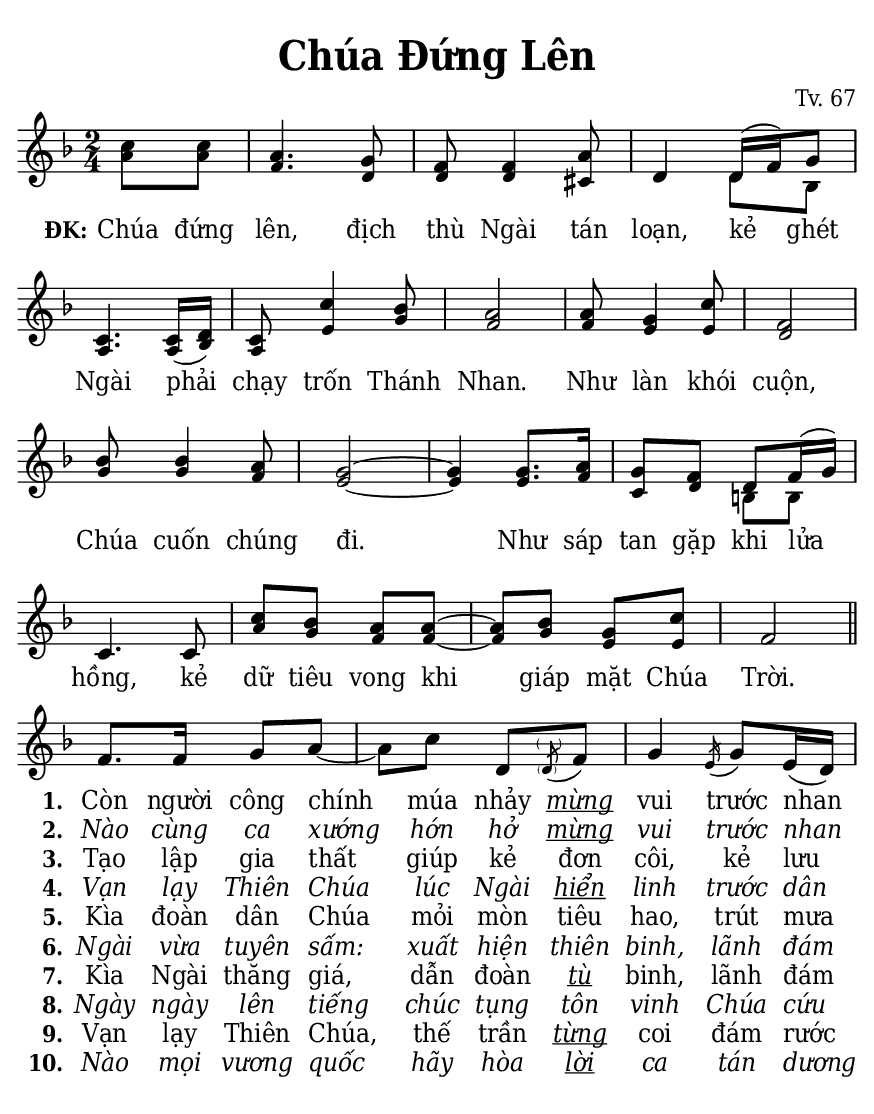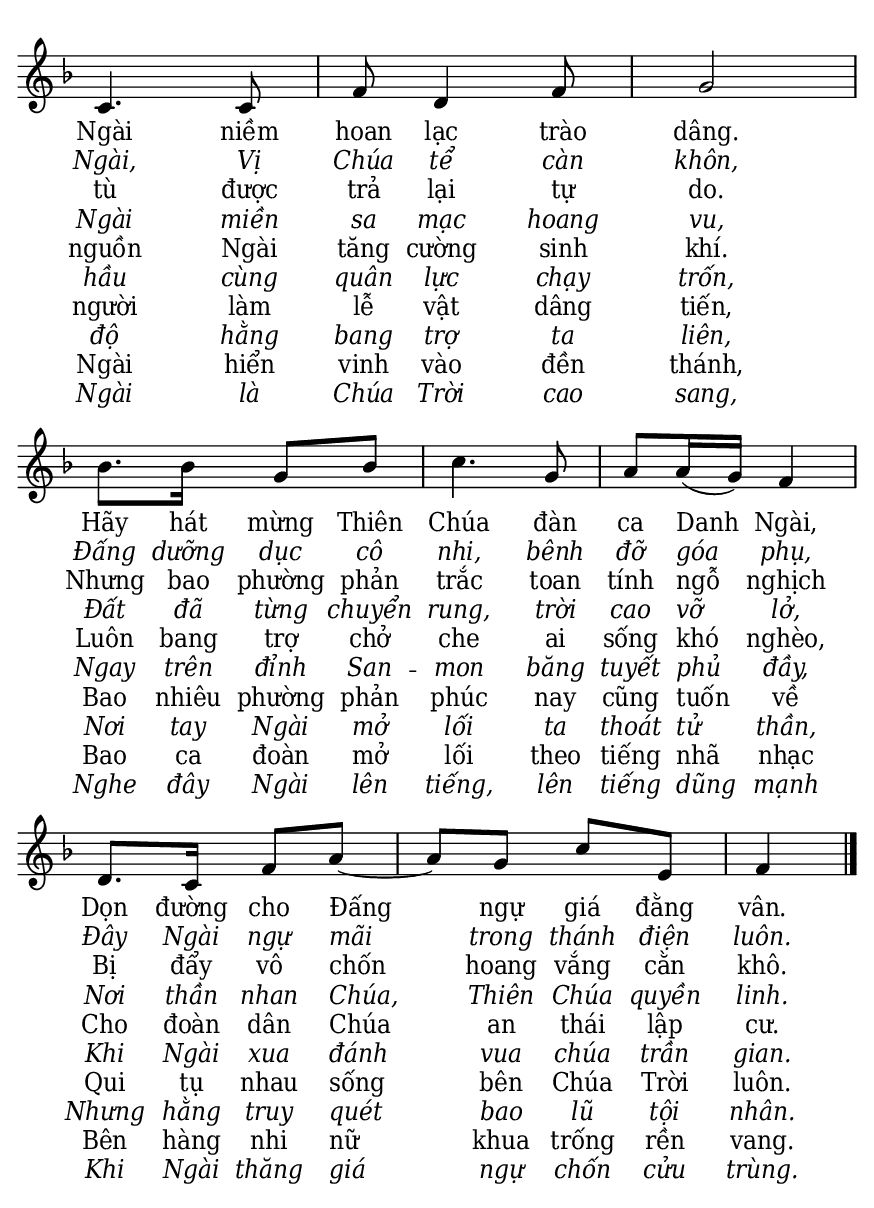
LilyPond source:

% Cài đặt chung\
\version "2.22.1"
\include "english.ly"

\header {
  title = \markup { \fontsize #1 "Chúa Đứng Lên" }
  composer = "Tv. 67"
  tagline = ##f
}

% Nhạc phiên khúc
nhacPhienKhucSop = \relative c'' {
  \partial 4 c8 c |
  a4. g8 |
  f f4 a8 |
  d,4 d16 (f) g8 |
  c,4. c16 (d) |
  c8 c'4 bf8 |
  a2 |
  a8 g4 c8 |
  f,2 |
  bf8 bf4 a8 |
  g2 ~ |
  g4 g8. a16 |
  g8 f d f16 (g) |
  c,4. c8 |
  c' bf a a ~ |
  a bf g c |
  f,2 \bar "||" \break
  
  f8. f16 g8 a ~ |
  a c d, \slashedGrace { \parenthesize d8 (} f) |
  g4 \slashedGrace { e16 ( } g8) e16 (d) |
  c4. c8 |
  f d4 f8 |
  g2 |
  bf8. bf16 g8 bf |
  c4. g8 |
  a a16 (g) f4 |
  d8. c16 f8 a ~ |
  a g c e, |
  f4 \bar "|."
}

nhacPhienKhucAlto = \relative c'' {
  a8 a |
  f4. d8 |
  d d4 cs8 |
  d4 d8 [bf] |
  a4. a16 (bf) |
  a8 e'4 g8 |
  f2 |
  f8 e4 e8 |
  d2 |
  g8 g4 f8 |
  e2 ~ |
  e4 e8. f16 |
  c8 d b! [b] |
  c4. c8 |
  a' g f f ~ |
  f g e e |
  f2
  R2*11
}

% Lời phiên khúc
loiPhienKhucSop = \lyrics {
  \set stanza = "ĐK:"
  Chúa đứng lên, địch thù Ngài tán loạn,
  kẻ ghét Ngài phải chạy trốn Thánh Nhan.
  Như làn khói cuộn, Chúa cuốn chúng đi.
  Như sáp tan gặp khi lửa hồng,
  kẻ dữ tiêu vong khi giáp mặt Chúa Trời.
  <<
    {
      \set stanza = "1."
      Còn người công chính múa nhảy
      \markup { \italic \underline mừng }
      vui trước nhan Ngài
      niềm hoan lạc trào dâng.
      Hãy hát mừng Thiên Chúa đàn ca Danh Ngài,
      Dọn đường cho Đấng ngự giá đằng vân.
    }
    \new Lyrics {
	    \set associatedVoice = "beSop"
	    \set stanza = "2."
      \override Lyrics.LyricText.font-shape = #'italic
	    Nào cùng ca xướng hớn hở
	    \markup { \italic \underline mừng }
	    vui trước nhan Ngài,
	    Vị Chúa tể càn khôn,
	    Đấng dưỡng dục cô nhi, bênh đỡ góa phụ,
	    Đây Ngài ngự mãi trong thánh điện luôn.
    }
    \new Lyrics {
	    \set associatedVoice = "beSop"
	    \set stanza = "3."
	    Tạo lập gia thất giúp kẻ đơn côi,
	    kẻ lưu tù được trả lại tự do.
	    Nhưng bao phường phản trắc toan tính ngỗ nghịch
	    Bị đẩy vô chốn hoang vắng cằn khô.
    }
    \new Lyrics {
	    \set associatedVoice = "beSop"
	    \set stanza = "4."
      \override Lyrics.LyricText.font-shape = #'italic
	    Vạn lạy Thiên Chúa lúc Ngài
	    \markup { \italic \underline hiển }
	    linh trước dân Ngài miền sa mạc hoang vu,
	    Đất đã từng chuyển rung, trời cao vỡ lở,
	    Nơi thần nhan Chúa, Thiên Chúa quyền linh.
    }
    \new Lyrics {
	    \set associatedVoice = "beSop"
	    \set stanza = "5."
	    Kìa đoàn dân Chúa mỏi mòn tiêu hao,
	    trút mưa nguồn Ngài tăng cường sinh khí.
	    Luôn bang trợ chở che ai sống khó nghèo,
	    Cho đoàn dân Chúa an thái lập cư.
    }
    \new Lyrics {
	    \set associatedVoice = "beSop"
	    \set stanza = "6."
      \override Lyrics.LyricText.font-shape = #'italic
	    Ngài vừa tuyên sấm: xuất hiện thiên binh,
	    lãnh đám hầu cùng quân lực chạy trốn,
	    Ngay trên đỉnh San -- mon băng tuyết phủ đầy,
	    Khi Ngài xua đánh vua chúa trần gian.
    }
    \new Lyrics {
	    \set associatedVoice = "beSop"
	    \set stanza = "7."
	    Kìa Ngài thăng giá, dẫn đoàn
	    \markup { \italic \underline tù }
	    binh, lãnh đám người làm lễ vật dâng tiến,
	    Bao nhiêu phường phản phúc nay cũng tuốn về
	    Qui tụ nhau sống bên Chúa Trời luôn.
    }
    \new Lyrics {
	    \set associatedVoice = "beSop"
	    \set stanza = "8."
      \override Lyrics.LyricText.font-shape = #'italic
	    Ngày ngày lên tiếng chúc tụng tôn vinh Chúa cứu độ
	    hằng bang trợ ta liên,
	    Nơi tay Ngài mở lối ta thoát tử thần,
	    Nhưng hằng truy quét bao lũ tội nhân.
    }
    \new Lyrics {
	    \set associatedVoice = "beSop"
	    \set stanza = "9."
	    Vạn lạy Thiên Chúa, thế trần
	    \markup { \italic \underline từng }
	    coi đám rước Ngài hiển vinh vào đền thánh,
	    Bao ca đoàn mở lối theo tiếng nhã nhạc
	    Bên hàng nhi nữ khua trống rền vang.
    }
    \new Lyrics {
	    \set associatedVoice = "beSop"
	    \set stanza = "10."
      \override Lyrics.LyricText.font-shape = #'italic
	    Nào mọi vương quốc hãy hòa
	    \markup { \italic \underline lời }
	    ca tán dương Ngài là Chúa Trời cao sang,
	    Nghe đây Ngài lên tiếng,
	    lên tiếng dũng mạnh
	    Khi Ngài thăng giá ngự chốn cửu trùng.
    }
  >>
}

% Dàn trang
\paper {
  #(set-paper-size "a5")
  top-margin = 10\mm
  bottom-margin = 3\mm
  left-margin = 3\mm
  right-margin = 3\mm
  indent = #0
  #(define fonts
	 (make-pango-font-tree "Deja Vu Serif Condensed"
	 		       "Deja Vu Serif Condensed"
			       "Deja Vu Serif Condensed"
			       (/ 20 20)))
  print-page-number = ##f
  system-system-spacing = #'((basic-distance . 0.1) (padding . 3))
  page-count = #2
  ragged-bottom = ##t
}

TongNhip = {
  \key f \major \time 2/4
  \set Timing.beamExceptions = #'()
  \set Timing.baseMoment = #(ly:make-moment 1/4)
}

% Đổi kích thước nốt cho bè phụ
notBePhu =
#(define-music-function (font-size music) (number? ly:music?)
   (for-some-music
     (lambda (m)
       (if (music-is-of-type? m 'rhythmic-event)
           (begin
             (set! (ly:music-property m 'tweaks)
                   (cons `(font-size . ,font-size)
                         (ly:music-property m 'tweaks)))
             #t)
           #f))
     music)
   music)

\score {
  \new ChoirStaff <<
    \new Staff \with {
        \consists "Merge_rests_engraver"
        printPartCombineTexts = ##f
      }
      <<
      \new Voice \TongNhip \partCombine 
        \nhacPhienKhucSop
        \notBePhu -1 { \nhacPhienKhucAlto }
      \new NullVoice = beSop \nhacPhienKhucSop
      \new Lyrics \lyricsto beSop \loiPhienKhucSop
      >>
  >>
  \layout {
    \override Lyrics.LyricSpace.minimum-distance = #1.5
    \override Score.BarNumber.break-visibility = ##(#f #f #f)
    \override Score.SpacingSpanner.uniform-stretching = ##t
  } 
}
